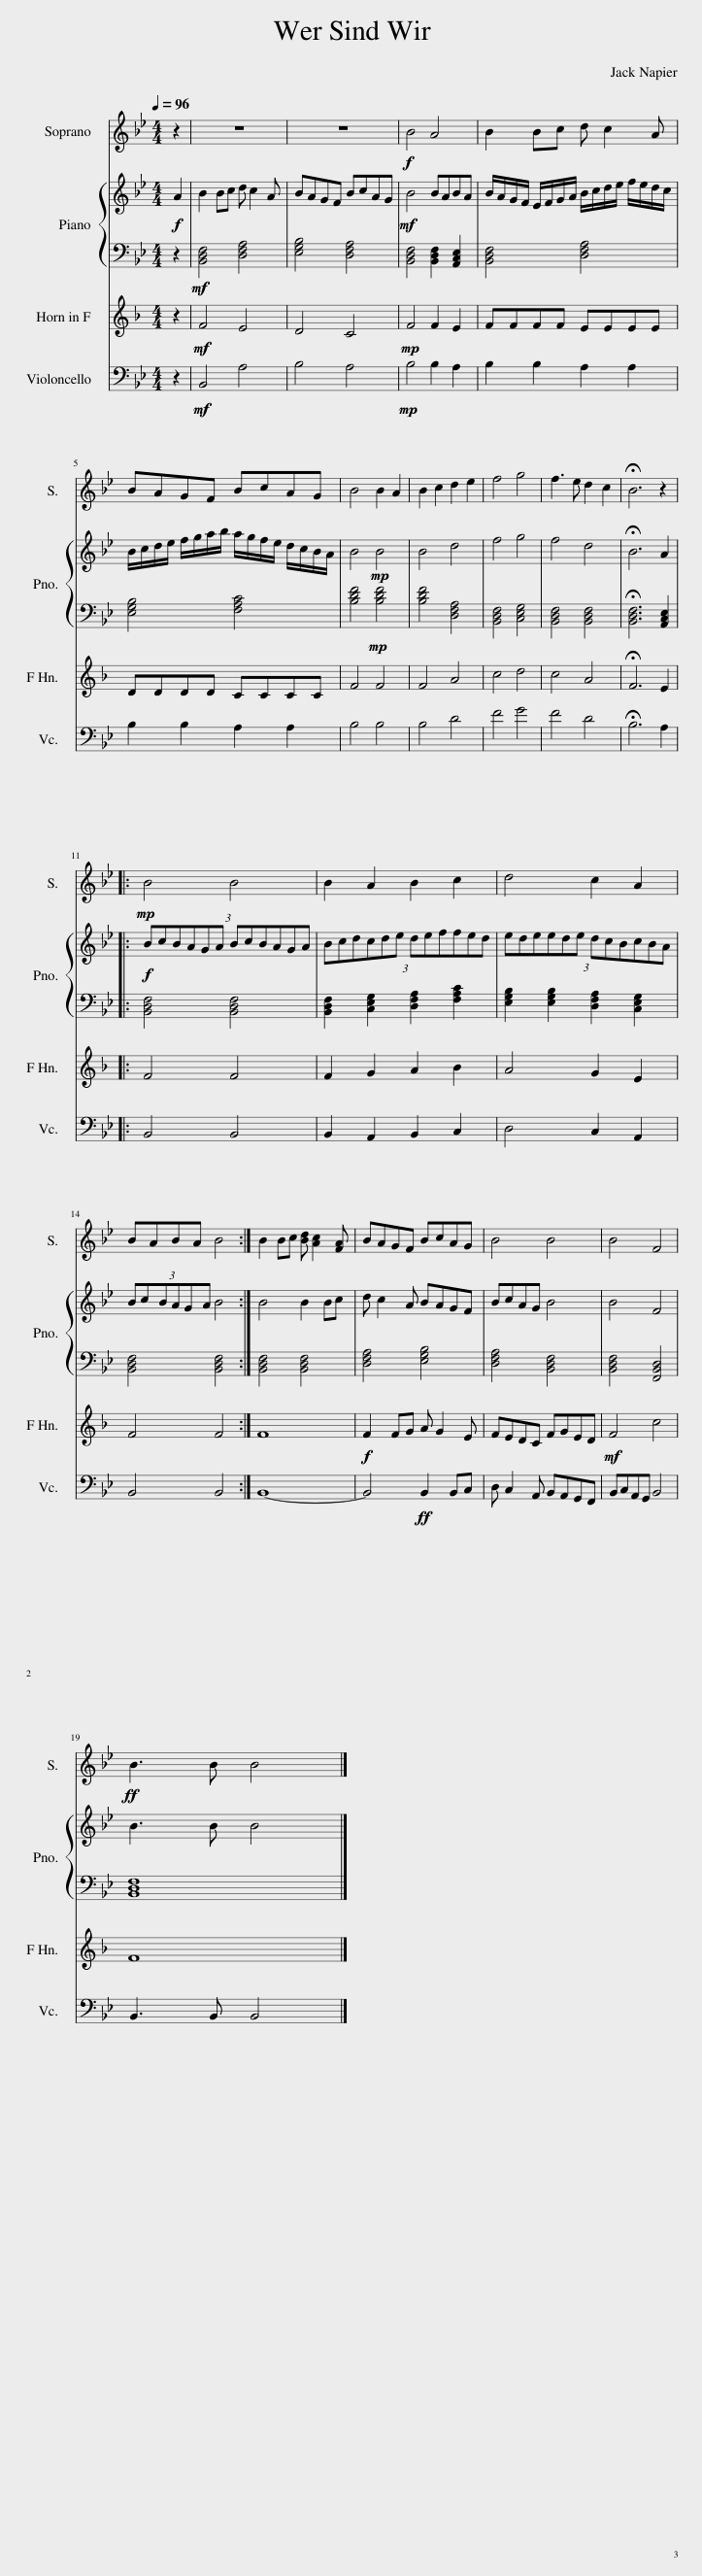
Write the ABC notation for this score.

X:1
%%score 1 { 2 | 3 } 4 5
L:1/8
Q:1/4=96
M:4/4
I:linebreak $
K:Bb
V:1 treble
V:2 treble
V:3 bass
V:4 treble transpose=-7
V:5 bass
V:1
 z2 | z8 | z8 |!f! B4 A4 | B2 Bc d c2 A |$ %5
 BAGF BcAG | B4 B2 A2 | B2 c2 d2 e2 | f4 g4 | f3 e d2 c2 | %10
 !fermata!B6 z2 |:$!mp! B4 B4 | B2 A2 B2 c2 | d4 c2 A2 |$ BABA B4 :| %15
 B2 Bc [Bd] [Ac]2 [FA] | BAGF BcAG | B4 B4 | B4 F4 |$!ff! B3 B B4 |] %20
V:2
!f! A2 | B2 Bc d c2 A | BAGF BcAG |!mf! B4 BABA | B/A/G/F/ E/F/G/A/ B/c/d/e/ f/e/d/c/ |$ %5
 B/c/d/e/ f/g/a/b/ a/g/f/e/ d/c/B/A/ | B4!mp! B4 | B4 d4 | f4 g4 | f4 d4 | %10
 !fermata!B6 A2 |:$!f! (3:2:12BcBAGA BcBAGA | (3:2:12Bcdcde deffed | (3:2:12edeede dcBcBA |$ (3:2:6BcBAGA B4 :| %15
 B4 B2 Bc | d c2 A BAGF | BcAG B4 | B4 F4 |$ B3 B B4 |] %20
V:3
 z2 |!mf! [B,,D,F,]4 [D,F,A,]4 | [E,G,B,]4 [D,F,A,]4 | [B,,D,F,]4 [B,,D,F,]2 [A,,C,E,]2 | [B,,D,F,]4 [D,F,A,]4 |$ %5
 [E,G,B,]4 [F,A,C]4 | [B,DF]4!mp! [B,DF]4 | [B,DF]4 [D,F,A,]4 | [B,,D,F,]4 [C,E,G,]4 | [B,,D,F,]4 [B,,D,F,]4 | %10
 !fermata![B,,D,F,]6 [A,,C,E,]2 |:$ [B,,D,F,]4 [B,,D,F,]4 | [B,,D,F,]2 [C,E,G,]2 [D,F,A,]2 [F,A,C]2 | [E,G,B,]2 [E,G,B,]2 [D,F,A,]2 [C,E,G,]2 |$ [B,,D,F,]4 [B,,D,F,]4 :| %15
 [B,,D,F,]4 [B,,D,F,]4 | [D,F,A,]4 [E,G,B,]4 | [D,F,A,]4 [B,,D,F,]4 | [B,,D,F,]4 [F,,B,,D,]4 |$ [B,,D,F,]8 |] %20
V:4
[K:F] z2 |!mf! F4 E4 | D4 C4 |!mp! F4 F2 E2 | FFFF EEEE |$ %5
 DDDD CCCC | F4 F4 | F4 A4 | c4 d4 | c4 A4 | %10
 !fermata!F6 E2 |:$ F4 F4 | F2 G2 A2 B2 | A4 G2 E2 |$ F4 F4 :| %15
 F8 |!f! F2 FG A G2 E | FEDC FGED |!mf! F4 c4 |$ F8 |] %20
V:5
 z2 |!mf! B,,4 A,4 | B,4 A,4 |!mp! B,4 B,2 A,2 | B,2 B,2 A,2 A,2 |$ %5
 B,2 B,2 A,2 A,2 | B,4 B,4 | B,4 D4 | F4 G4 | F4 D4 | %10
 !fermata!B,6 A,2 |:$ B,,4 B,,4 | B,,2 A,,2 B,,2 C,2 | D,4 C,2 A,,2 |$ B,,4 B,,4 :| %15
 B,,8- | B,,4!ff! B,,2 B,,C, | D, C,2 A,, B,,A,,G,,F,, | B,,C,A,,G,, B,,4 |$ B,,3 B,, B,,4 |] %20
